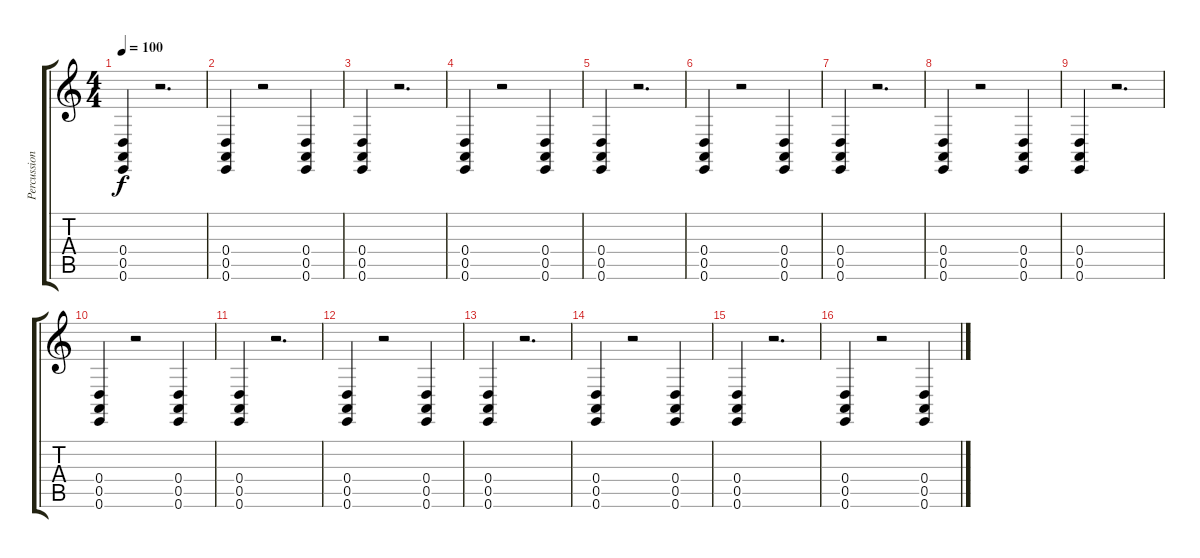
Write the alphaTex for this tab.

\track ("Percussion I" "Percussion") {instrument taikodrum}
\staff {score tabs}
\tuning (E4 B3 G3 D3 A2 E2) {hide}
\ts (4 4)
\tempo 100
\clef g2
\ks c
(0.4 0.5 0.6).4{dy f} r.2{d} |
(0.4 0.5 0.6).4 r.2 (0.4 0.5 0.6).4 |
(0.4 0.5 0.6).4 r.2{d} |
(0.4 0.5 0.6).4 r.2 (0.4 0.5 0.6).4 |
(0.4 0.5 0.6).4 r.2{d} |
(0.4 0.5 0.6).4 r.2 (0.4 0.5 0.6).4 |
(0.4 0.5 0.6).4 r.2{d} |
(0.4 0.5 0.6).4 r.2 (0.4 0.5 0.6).4 |
(0.4 0.5 0.6).4 r.2{d} |
(0.4 0.5 0.6).4 r.2 (0.4 0.5 0.6).4 |
(0.4 0.5 0.6).4 r.2{d} |
(0.4 0.5 0.6).4 r.2 (0.4 0.5 0.6).4 |
(0.4 0.5 0.6).4 r.2{d} |
(0.4 0.5 0.6).4 r.2 (0.4 0.5 0.6).4 |
(0.4 0.5 0.6).4 r.2{d} |
(0.4 0.5 0.6).4 r.2 (0.4 0.5 0.6).4
